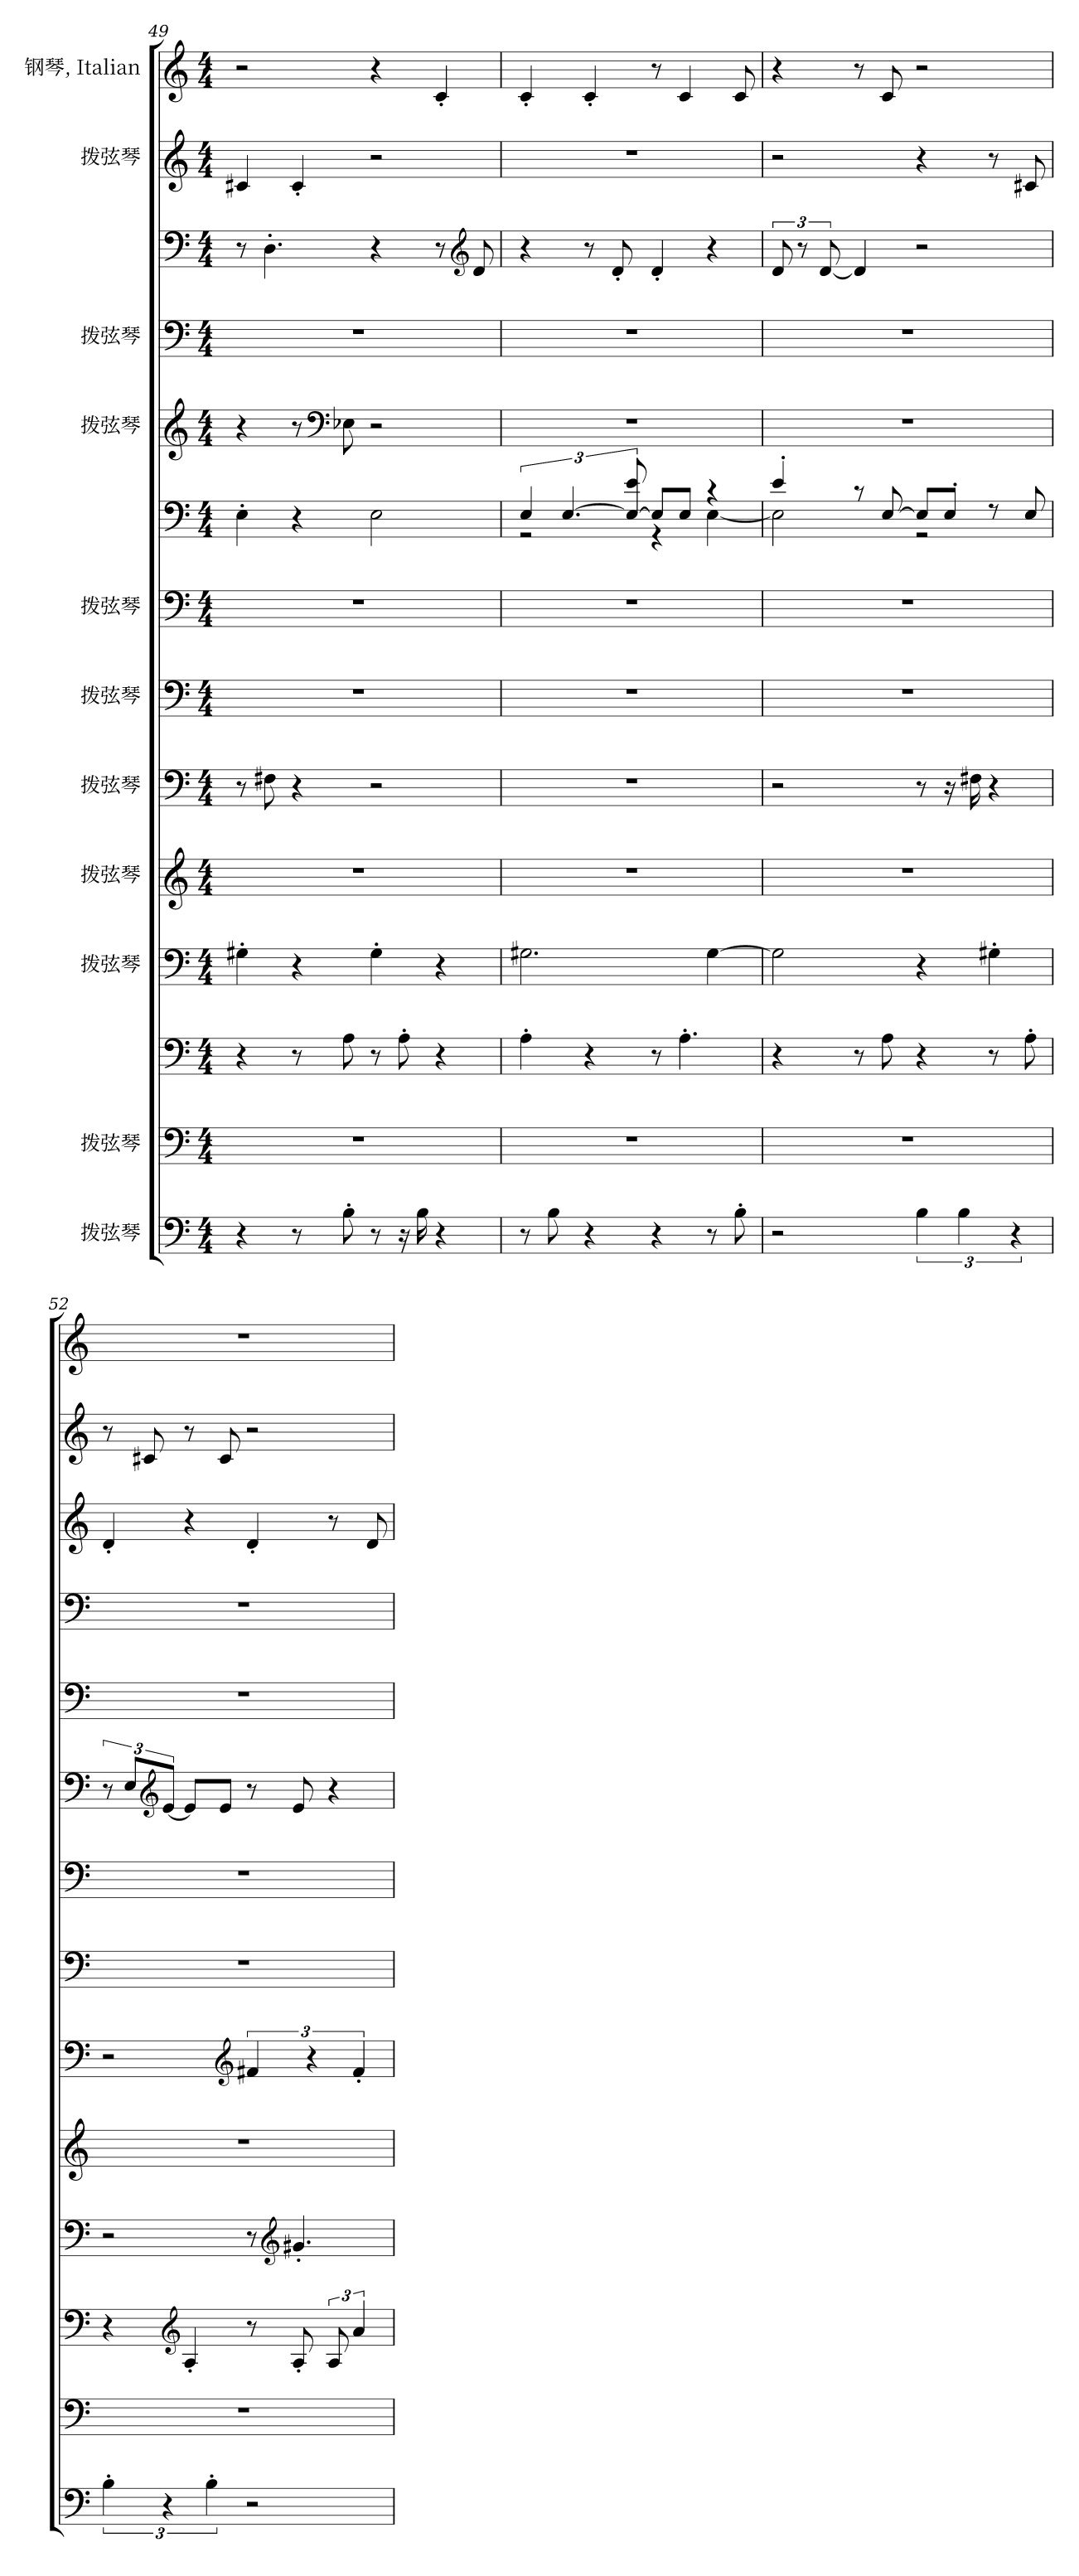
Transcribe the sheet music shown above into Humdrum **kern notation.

**kern	**kern	**kern	**kern	**kern	**kern	**kern	**kern	**kern	**kern	**kern	**kern	**kern	**kern
*part11	*part10	*part10	*part9	*part8	*part7	*part6	*part5	*part5	*part4	*part3	*part3	*part2	*part1
*staff14	*staff13	*staff12	*staff11	*staff10	*staff9	*staff8	*staff7	*staff6	*staff5	*staff4	*staff3	*staff2	*staff1
*I"拨弦琴	*I"拨弦琴	*	*I"拨弦琴	*I"拨弦琴	*I"拨弦琴	*I"拨弦琴	*I"拨弦琴	*	*I"拨弦琴	*I"拨弦琴	*	*I"拨弦琴	*I"钢琴, Italian
!!LO:PB:g=z
*clefF4	*clefF4	*clefF4	*clefF4	*clefG2	*clefF4	*clefF4	*clefF4	*clefF4	*clefG2	*clefF4	*clefF4	*clefG2	*clefG2
*k[]	*k[]	*k[]	*k[]	*k[]	*k[]	*k[]	*k[]	*k[]	*k[]	*k[]	*k[]	*k[]	*k[]
*M4/4	*M4/4	*M4/4	*M4/4	*M4/4	*M4/4	*M4/4	*M4/4	*M4/4	*M4/4	*M4/4	*M4/4	*M4/4	*M4/4
=49	=49	=49	=49	=49	=49	=49	=49	=49	=49	=49	=49	=49	=49
4r	1r	4r	4G#X'\	1r	8r	1r	1r	4E'\	4r	1r	8r	4c#X/	2r
.	.	.	.	.	8F#X\	.	.	.	.	.	4.D'\	.	.
8r	.	8r	4r	.	4r	.	.	4r	8r	.	.	4c#'/	.
*	*	*	*	*	*	*	*	*	*clefF4	*	*	*	*
8B'\	.	8A\	.	.	.	.	.	.	8E-X\	.	.	.	.
8r	.	8r	4G#'\	.	2r	.	.	2E\	2r	.	4r	2r	4r
16r	.	8A'\	.	.	.	.	.	.	.	.	.	.	.
16B\	.	.	.	.	.	.	.	.	.	.	.	.	.
4r	.	4r	4r	.	.	.	.	.	.	.	8r	.	4c'/
*	*	*	*	*	*	*	*	*	*	*	*clefG2	*	*
.	.	.	.	.	.	.	.	.	.	.	8d/	.	.
=50	=50	=50	=50	=50	=50	=50	=50	=50	=50	=50	=50	=50	=50
*	*	*	*	*	*	*	*	*^	*	*	*	*	*
8r	1r	4A'\	2.G#X\	1r	1r	1r	1r	6E/	2r	1r	1r	4r	1r	4c'/
8B\	.	.	.	.	.	.	.	.	.	.	.	.	.	.
.	.	.	.	.	.	.	.	[6.E/	.	.	.	.	.	.
4r	.	4r	.	.	.	.	.	.	.	.	.	8r	.	4c'/
.	.	.	.	.	.	.	.	.	.	.	.	8d'/	.	.
.	.	.	.	.	.	.	.	12E/_ 12e/	.	.	.	.	.	.
4r	.	8r	.	.	.	.	.	8E/L]	4r	.	.	4d'/	.	8r
.	.	4.A'\	.	.	.	.	.	8E/J	.	.	.	.	.	4c/
8r	.	.	[4G#\	.	.	.	.	4r	[4E\	.	.	4r	.	.
8B'\	.	.	.	.	.	.	.	.	.	.	.	.	.	8c/
=51	=51	=51	=51	=51	=51	=51	=51	=51	=51	=51	=51	=51	=51	=51
2r	1r	4r	2G#\]	1r	2r	1r	1r	4e'/	2E\]	1r	1r	12d/	2r	4r
.	.	.	.	.	.	.	.	.	.	.	.	12r	.	.
.	.	.	.	.	.	.	.	.	.	.	.	[12d/	.	.
.	.	8r	.	.	.	.	.	8r	.	.	.	4d/]	.	8r
.	.	8A\	.	.	.	.	.	[8E/	.	.	.	.	.	8c/
6B\	.	4r	4r	.	8r	.	.	8E/L]	2r	.	.	2r	4r	2r
.	.	.	.	.	16r	.	.	8E'/J	.	.	.	.	.	.
6B\	.	.	.	.	.	.	.	.	.	.	.	.	.	.
.	.	.	.	.	16F#X\	.	.	.	.	.	.	.	.	.
.	.	8r	4G#X'\	.	4r	.	.	8r	.	.	.	.	8r	.
6r	.	.	.	.	.	.	.	.	.	.	.	.	.	.
.	.	8A'\	.	.	.	.	.	8E/	.	.	.	.	8c#X/	.
*	*	*	*	*	*	*	*	*v	*v	*	*	*	*	*
!!LO:PB:g=z
=52	=52	=52	=52	=52	=52	=52	=52	=52	=52	=52	=52	=52	=52
6B'\	1r	4r	2r	1r	2r	1r	1r	12r	1r	1r	4d'/	8r	1r
.	.	.	.	.	.	.	.	12E/L	.	.	.	.	.
.	.	.	.	.	.	.	.	.	.	.	.	8c#X/	.
*	*	*	*	*	*	*	*	*clefG2	*	*	*	*	*
6r	.	.	.	.	.	.	.	[12e/J	.	.	.	.	.
*	*	*clefG2	*	*	*	*	*	*	*	*	*	*	*
.	.	4A'/	.	.	.	.	.	8e/L]	.	.	4r	8r	.
6B'\	.	.	.	.	.	.	.	.	.	.	.	.	.
.	.	.	.	.	.	.	.	8e/J	.	.	.	8c#/	.
*	*	*	*	*	*clefG2	*	*	*	*	*	*	*	*
2r	.	8r	8r	.	6f#X/	.	.	8r	.	.	4d'/	2r	.
*	*	*	*clefG2	*	*	*	*	*	*	*	*	*	*
.	.	8A'/	4.g#X'/	.	.	.	.	8e/	.	.	.	.	.
.	.	.	.	.	6r	.	.	.	.	.	.	.	.
.	.	12A/	.	.	.	.	.	4r	.	.	8r	.	.
.	.	6a/	.	.	6f#'/	.	.	.	.	.	.	.	.
.	.	.	.	.	.	.	.	.	.	.	8d/	.	.
=	=	=	=	=	=	=	=	=	=	=	=	=	=
*-	*-	*-	*-	*-	*-	*-	*-	*-	*-	*-	*-	*-	*-
